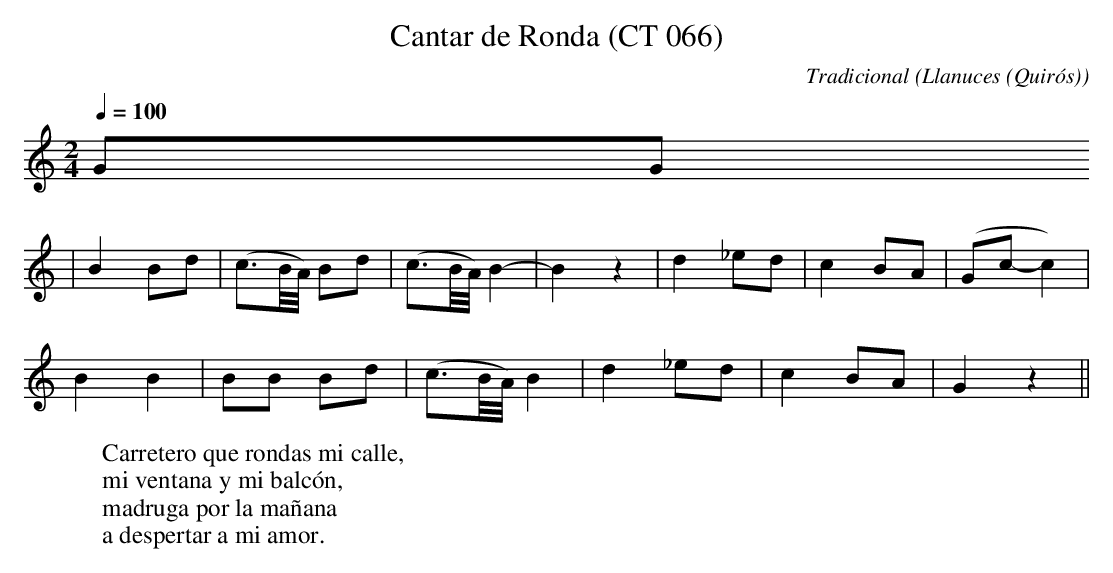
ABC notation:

X:1
T:Cantar de Ronda (CT 066)
C:Tradicional
O:Llanuces (Quirós)
M:2/4
L:1/8
Q:1/4=100
K:C
GG
|B2 Bd|(c3/2B/4A/4) Bd|(c3/2B/4A/4) B2-|B2 z2|d2 _ed|c2 BA|(Gc-c2)|
B2 B2|BB Bd|(c3/2B/4A/4) B2|d2 _ed|c2 BA|G2 z2||
W:Carretero que rondas mi calle,
W:mi ventana y mi balcón,
W:madruga por la mañana
W:a despertar a mi amor.
W:
